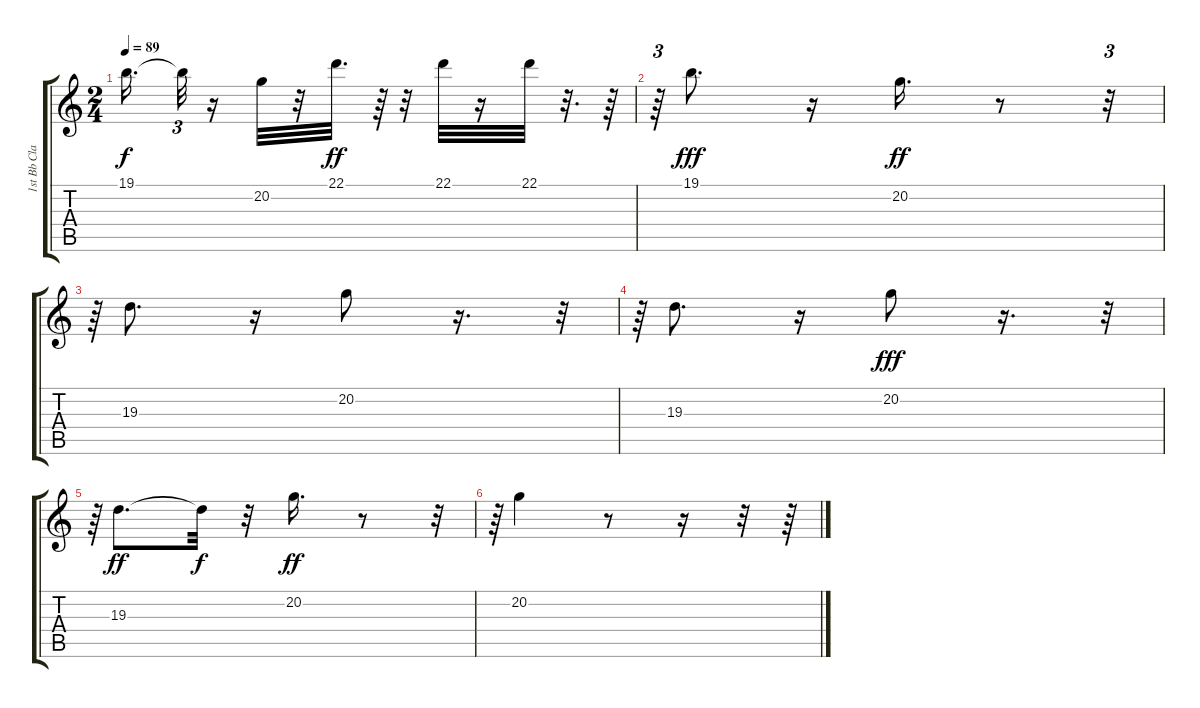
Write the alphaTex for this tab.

\track ("1st Bb Clarinet" "1st Bb Cla") {instrument clarinet}
\staff {score tabs}
\tuning (E4 B3 G3 D3 A2 E2) {hide}
\ts (2 4)
\tempo 89
\clef g2
\ks c
19.1{t}.16{d dy f} 19.1{t}.32{tu (3 2)} r.16 20.2.32 r.32 22.1.32{d dy ff} r.64 r.32 22.1.32 r.16 22.1.32 r.32{d} r.64 |
r.64{tu (3 2)} 19.1.8{d dy fff} r.16 20.2.16{d dy ff} r.8 r.32{tu (3 2)} |
r.64{tu (3 2)} 19.3.8{d} r.16 20.2.8 r.16{d} r.32{tu (3 2)} |
r.64{tu (3 2)} 19.3.8{d} r.16 20.2.8{dy fff} r.16{d} r.32{tu (3 2)} |
r.64{tu (3 2)} 19.3.8{d dy ff} 19.3{t}.32{dy f} r.32 20.2.16{d dy ff} r.8 r.32{tu (3 2)} |
r.64{tu (3 2)} 20.2.4 r.8 r.16 r.32 r.64
